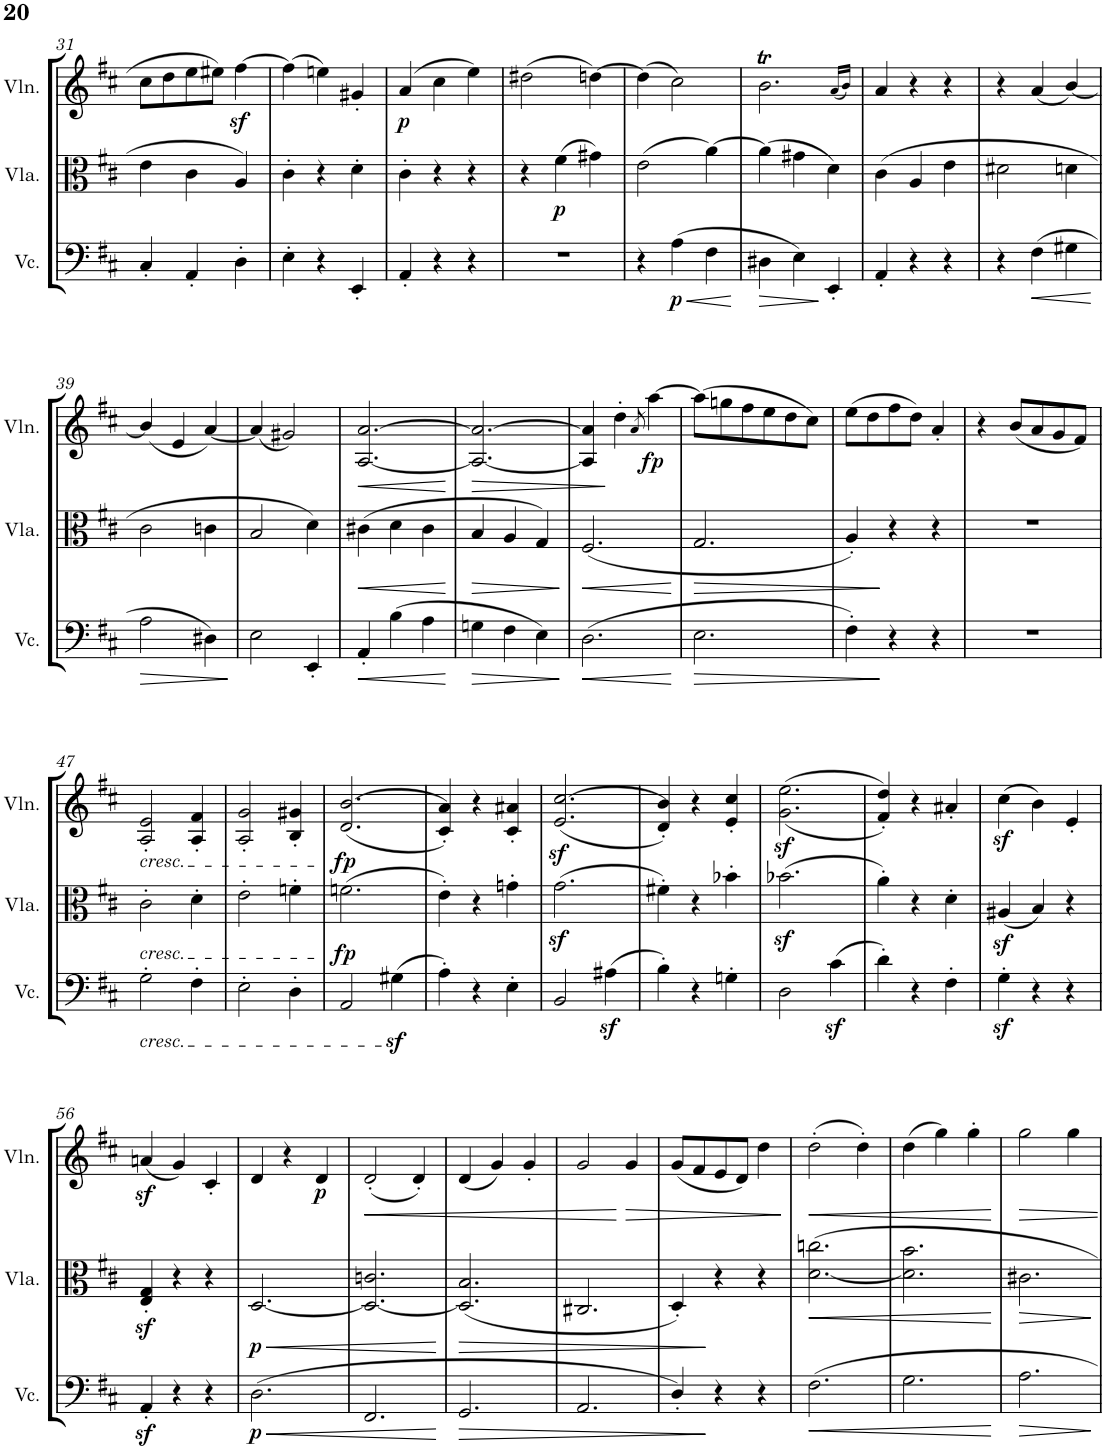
**kern	**dynam	**kern	**dynam	**kern	**dynam
*part3	*part3	*part2	*part2	*part1	*part1
*staff3	*staff3	*staff2	*staff2	*staff1	*staff1
*I"Violoncello	*	*I"Viola	*	*I"Violin	*
*I'Vc.	*	*I'Vla.	*	*I'Vln.	*
!!LO:PB:g=z
*clefF4	*	*clefC3	*	*clefG2	*
*k[f#c#]	*	*k[f#c#]	*	*k[f#c#]	*
*M3/4	*	*M3/4	*	*M3/4	*
=31	=31	=31	=31	=31	=31
4C#'/	.	4e\	.	8cc#\L	.
.	.	.	.	8dd\	.
4AA'/	.	4c#\	.	8ee\	.
.	.	.	.	8ee#X\J	.
4D'\	.	4A/	.	[4ff#z<\	.
=32	=32	=32	=32	=32	=32
4E'\	.	4c#'\	.	(4ff#\]	.
4r	.	4r	.	4een\)	.
4EE'/	.	4d'\	.	4g#X'/	.
=33	=33	=33	=33	=33	=33
!	!	!	!	!	!LO:DY:b
4AA'/	.	4c#'\	.	(4a/	p
4r	.	4r	.	4cc#\	.
4r	.	4r	.	4ee\)	.
=34	=34	=34	=34	=34	=34
2.r	.	4r	.	(2dd#X\	.
!	!	!	!LO:DY:b	!	!
.	.	(4f#\	p	.	.
.	.	4g#X\)	.	[4ddn\)	.
=35	=35	=35	=35	=35	=35
4r	.	(2e\	.	(4dd\]	.
!	!LO:HP:b	!	!	!	!
!	!LO:DY:n=1:b	!	!	!	!
(4A\	< p	.	.	2cc#\)	.
4F#\	.	[4a\)	.	.	.
.	[	.	.	.	.
=36	=36	=36	=36	=36	=36
!	!LO:HP:b	!	!	!	!
4D#X\	>	(4a\]	.	2.bT\	.
4E\)	.	4g#X\	.	.	.
4EE'/	]	4d\)	.	.	.
.	.	.	.	(16qa/LL	.
.	.	.	.	16qb/JJ)	.
=37	=37	=37	=37	=37	=37
4AA'/	.	(4c#\	.	4a/	.
4r	.	4A/	.	4r	.
4r	.	4e\	.	4r	.
=38	=38	=38	=38	=38	=38
4r	.	2d#X\	.	4r	.
!	!LO:HP:b	!	!	!	!
(4F#\	<	.	.	(4a/	.
4G#X\	.	4dn\	.	[4b/)	.
.	[	.	.	.	.
!!LO:LB:g=z
=39	=39	=39	=39	=39	=39
!	!LO:HP:b	!	!	!	!
2A\	>	2c#\	.	(4b/]	.
.	.	.	.	4e/	.
4D#X\)	.	4cn\	.	[4a/)	.
.	]	.	.	.	.
=40	=40	=40	=40	=40	=40
2E\	.	2B/	.	(4a/]	.
.	.	.	.	2g#X/)	.
4EE'/	.	4d\)	.	.	.
=41	=41	=41	=41	=41	=41
!	!LO:HP:b	!	!LO:HP:b	!	!LO:HP:b
4AA'/	<	(4c#X\	<	[2.A/ [2.a/	<
(4B\	.	4d\	.	.	.
4A\	.	4c#\	.	.	.
.	[	.	[	.	[
=42	=42	=42	=42	=42	=42
!	!LO:HP:b	!	!LO:HP:b	!	!LO:HP:b
4Gn\	>	4B/	>	2.A/_ 2.a/_	>
4F#\	.	4A/	.	.	.
4E\)	.	4G/)	.	.	.
.	]	.	]	.	.
=43	=43	=43	=43	=43	=43
!	!LO:HP:b	!	!LO:HP:b	!	!
(2.D\	<	(2.F#/	<	4A/] 4a/]	.
.	.	.	.	4dd'\	]
.	.	.	.	8qa/	.
!	!	!	!	!	!LO:DY:b
.	.	.	.	[4aa\	fp
.	[	.	[	.	.
=44	=44	=44	=44	=44	=44
!	!LO:HP:b	!	!LO:HP:b	!	!
2.E\	>	2.G/	>	(8aa\L]	.
.	.	.	.	8ggn\	.
.	.	.	.	8ff#\	.
.	.	.	.	8ee\	.
.	.	.	.	8dd\	.
.	.	.	.	8cc#\J)	.
=45	=45	=45	=45	=45	=45
4F#'\)	.	4A'/)	.	(8ee\L	.
.	.	.	.	8dd\	.
4r	]	4r	]	8ff#\	.
.	.	.	.	8dd\J)	.
4r	.	4r	.	4a'/	.
=46	=46	=46	=46	=46	=46
2.r	.	2.r	.	4r	.
.	.	.	.	(8b/L	.
.	.	.	.	8a/	.
.	.	.	.	8g/	.
.	.	.	.	8f#/J)	.
!!LO:LB:g=z
=47	=47	=47	=47	=47	=47
!	!	!	!	!LO:TX:b:i:t=cresc.	!
!	!	!LO:TX:b:i:t=cresc.	!	!	!
!LO:TX:b:i:t=cresc.	!	!	!	!	!
2G'\	.	2c#'\	.	2A/' 2e/'	.
4F#'\	.	4d'\	.	4A/' 4f#/'	.
=48	=48	=48	=48	=48	=48
2E'\	.	2e'\	.	2A/' 2g/'	.
4D'\	.	4fn'\	.	4B/' 4g#X/'	.
=49	=49	=49	=49	=49	=49
!	!	!	!LO:DY:b	!	!LO:DY:b
2AA/	.	(2.fn\	fp	(>(2.d/ 2.b/	fp
(4G#Xz<\	.	.	.	.	.
=50	=50	=50	=50	=50	=50
4A'\)	.	4e'\)	.	4c#/' 4a/'))	.
4r	.	4r	.	4r	.
4E'\	.	4gn'\	.	4c#/' 4a#X/'	.
=51	=51	=51	=51	=51	=51
2BB/	.	(2.gz<\	.	(>(2.e/z< 2.cc#/z<	.
(4A#Xz<\	.	.	.	.	.
=52	=52	=52	=52	=52	=52
4B'\)	.	4f#X'\)	.	4d/' 4b/'))	.
4r	.	4r	.	4r	.
4Gn'\	.	4b-X'\	.	4e/' 4cc#/'	.
=53	=53	=53	=53	=53	=53
2D\	.	(2.b-Xz<\	.	(<(2.g\z< 2.ee\z<	.
(4c#z<\	.	.	.	.	.
=54	=54	=54	=54	=54	=54
4d'\)	.	4a'\)	.	4f#/' 4dd/'))	.
4r	.	4r	.	4r	.
4F#'\	.	4d'\	.	4a#X'/	.
=55	=55	=55	=55	=55	=55
4Gz<'\	.	(4A#Xz</	.	(4cc#z<\	.
4r	.	4B/)	.	4b\)	.
4r	.	4r	.	4e'/	.
!!LO:LB:g=z
=56	=56	=56	=56	=56	=56
4AAz<'/	.	4E/z<' 4G/z<'	.	(4anz</	.
4r	.	4r	.	4g/)	.
4r	.	4r	.	4c#'/	.
=57	=57	=57	=57	=57	=57
!	!LO:HP:b	!	!LO:HP:b	!	!
!	!LO:DY:n=1:b	!	!LO:DY:n=1:b	!	!
(2.D\	< p	[2.D/	< p	4d/	.
.	.	.	.	4r	.
!	!	!	!	!	!LO:DY:b
.	.	.	.	4d/	p
=58	=58	=58	=58	=58	=58
!	!	!	!	!	!LO:HP:b
2.FF#/	.	2.D/_ 2.cn/	.	(2d'/	<
.	.	.	.	4d'/)	.
.	[	.	[	.	.
=59	=59	=59	=59	=59	=59
!	!LO:HP:b	!	!LO:HP:b	!	!
2.GG/	>	(2.D/] 2.B/	>	(4d/	.
.	.	.	.	4g/)	.
.	.	.	.	4g'/	.
=60	=60	=60	=60	=60	=60
2.AA/	.	2.C#X/	.	2g/	.
!	!	!	!	!	!LO:HP:n=1:b
.	.	.	.	4g/	[ >
=61	=61	=61	=61	=61	=61
4D'/)	.	4D'/)	.	(8g/L	.
.	.	.	.	8f#/	.
4r	]	4r	]	8e/	.
.	.	.	.	8d/J)	.
4r	.	4r	.	4dd\	.
.	.	.	.	.	]
=62	=62	=62	=62	=62	=62
!	!LO:HP:b	!	!LO:HP:b	!	!LO:HP:b
2.F#\	<	[2.d\ 2.ccn\	<	(2dd'\	<
.	.	.	.	4dd'\)	.
=63	=63	=63	=63	=63	=63
2.G\	.	2.d\] 2.b\	.	(4dd\	.
.	.	.	.	4gg\)	.
.	.	.	.	4gg'\	.
.	[	.	[	.	[
=64	=64	=64	=64	=64	=64
!	!LO:HP:b	!	!LO:HP:b	!	!
2.A\	>	2.c#X\	>	2gg\	.
.	.	.	.	4gg\	.
.	]	.	]	.	.
=	=	=	=	=	=
*-	*-	*-	*-	*-	*-
